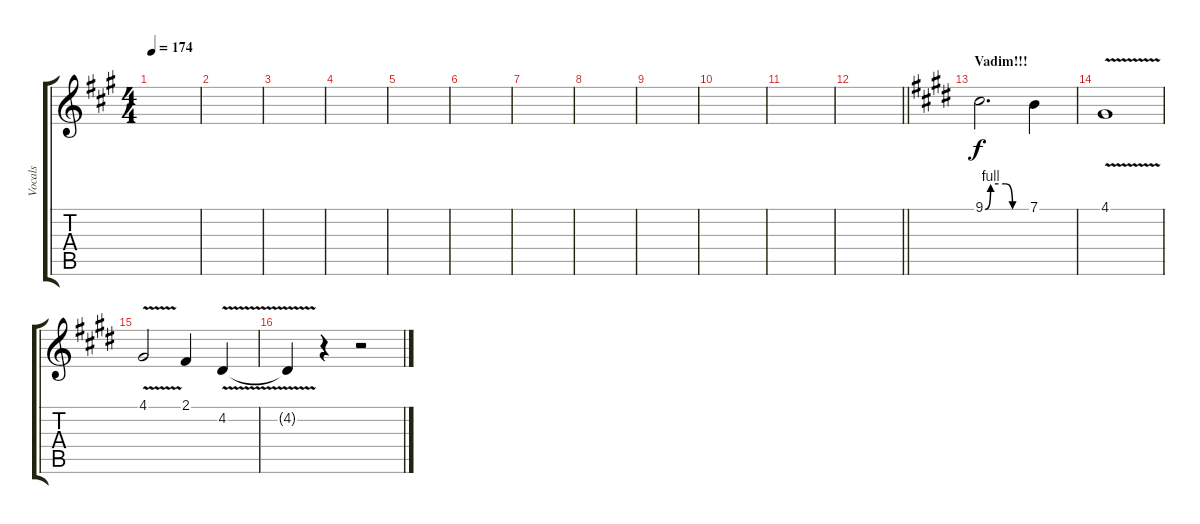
\track ("Vocals" "Vocals") {instrument lead2sawtooth}
\staff {score tabs}
\tuning (E4 B3 G3 D3 A2 E2) {hide}
\ts (4 4)
\tempo 174
\clef g2
\ks f#minor
|
|
|
|
|
|
|
|
|
|
|
\barLineRight lightlight
|
\section ("" "Vadim!!!")
\ks e
9.1{be (custom 0 0 8 4 30 4 40 0 60 0)}.2{d volume 16 instrument lead2sawtooth} 7.1.4 |
4.1{v}.1 |
4.1{v}.2 2.1.4 4.2{v}.4 |
4.2{t}.4 r.4 r.2
